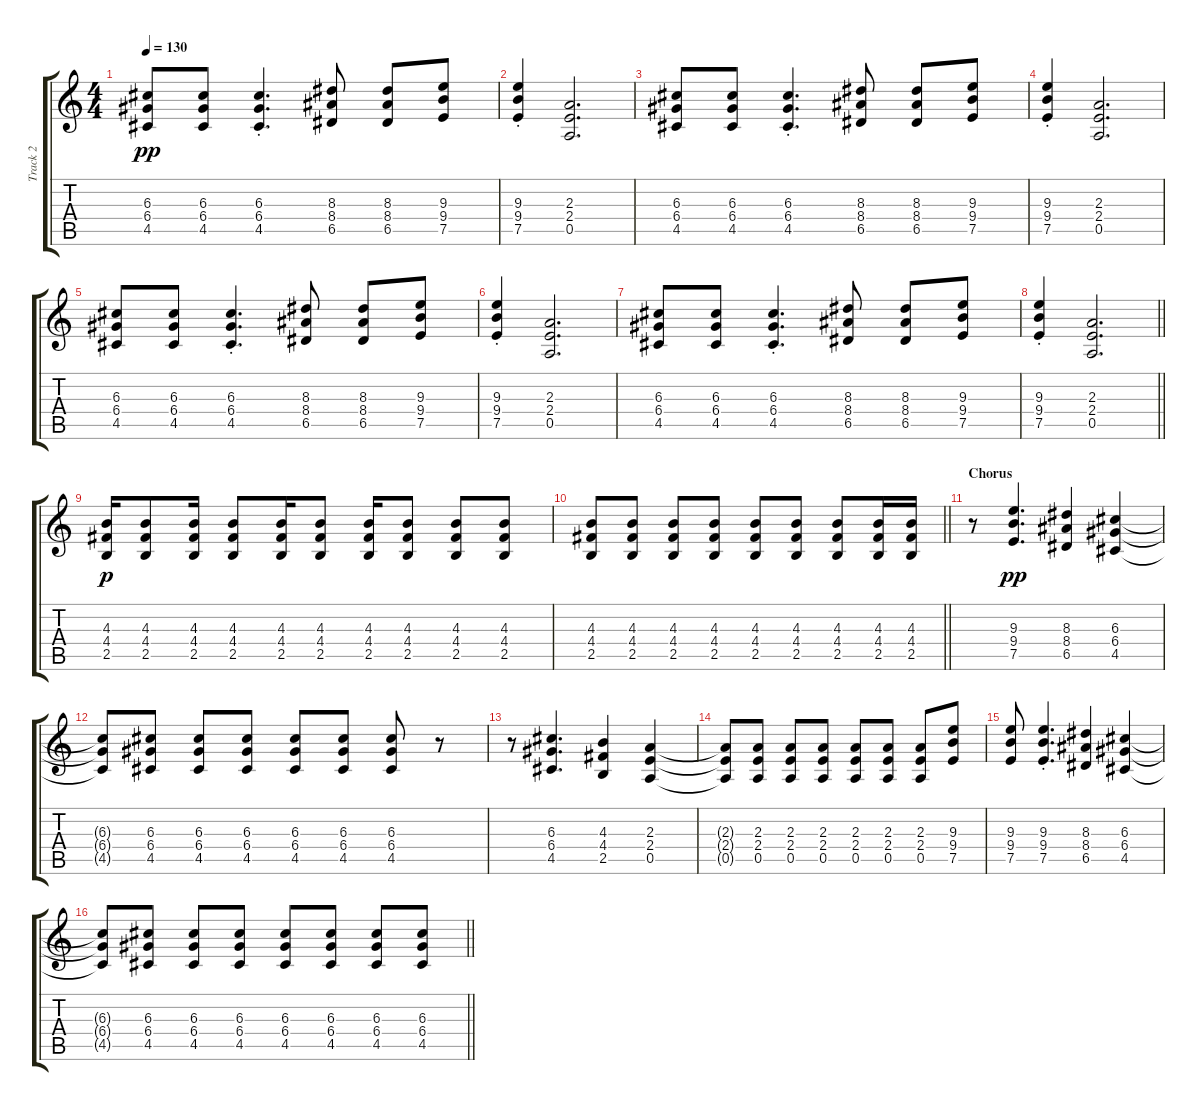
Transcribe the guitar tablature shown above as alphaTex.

\track ("Track 2" "Track 2") {instrument acousticguitarsteel}
\staff {score tabs}
\tuning (E4 B3 G3 D3 A2 E2) {hide}
\ts (4 4)
\tempo 130
\clef g2
\ks c
(6.3 6.4 4.5).8{dy pp} (6.3 6.4 4.5).8 (6.3{st} 6.4{st} 4.5{st}).4{d} (8.3 8.4 6.5).8 (8.3 8.4 6.5).8 (9.3 9.4 7.5).8 |
(9.3{st} 9.4{st} 7.5{st}).4 (2.3 2.4 0.5).2{d} |
(6.3 6.4 4.5).8 (6.3 6.4 4.5).8 (6.3{st} 6.4{st} 4.5{st}).4{d} (8.3 8.4 6.5).8 (8.3 8.4 6.5).8 (9.3 9.4 7.5).8 |
(9.3{st} 9.4{st} 7.5{st}).4 (2.3 2.4 0.5).2{d} |
(6.3 6.4 4.5).8 (6.3 6.4 4.5).8 (6.3{st} 6.4{st} 4.5{st}).4{d} (8.3 8.4 6.5).8 (8.3 8.4 6.5).8 (9.3 9.4 7.5).8 |
(9.3{st} 9.4{st} 7.5{st}).4 (2.3 2.4 0.5).2{d} |
(6.3 6.4 4.5).8 (6.3 6.4 4.5).8 (6.3{st} 6.4{st} 4.5{st}).4{d} (8.3 8.4 6.5).8 (8.3 8.4 6.5).8 (9.3 9.4 7.5).8 |
\barLineRight lightlight
(9.3{st} 9.4{st} 7.5{st}).4 (2.3 2.4 0.5).2{d} |
(4.3 4.4 2.5).16{dy p} (4.3 4.4 2.5).8 (4.3 4.4 2.5).16 (4.3 4.4 2.5).8 (4.3 4.4 2.5).16 (4.3 4.4 2.5).8 (4.3 4.4 2.5).16 (4.3 4.4 2.5).8 (4.3 4.4 2.5).8 (4.3 4.4 2.5).8 |
\barLineRight lightlight
(4.3 4.4 2.5).8 (4.3 4.4 2.5).8 (4.3 4.4 2.5).8 (4.3 4.4 2.5).8 (4.3 4.4 2.5).8 (4.3 4.4 2.5).8 (4.3 4.4 2.5).8 (4.3 4.4 2.5).16 (4.3 4.4 2.5).16 |
\section ("" "Chorus")
r.8 (9.3 9.4 7.5).4{d dy pp} (8.3 8.4 6.5).4 (6.3 6.4 4.5).4 |
(6.3{t} 6.4{t} 4.5{t}).8 (6.3 6.4 4.5).8 (6.3 6.4 4.5).8 (6.3 6.4 4.5).8 (6.3 6.4 4.5).8 (6.3 6.4 4.5).8 (6.3 6.4 4.5).8 r.8 |
r.8 (6.3 6.4 4.5).4{d} (4.3 4.4 2.5).4 (2.3 2.4 0.5).4 |
(2.3{t} 2.4{t} 0.5{t}).8 (2.3 2.4 0.5).8 (2.3 2.4 0.5).8 (2.3 2.4 0.5).8 (2.3 2.4 0.5).8 (2.3 2.4 0.5).8 (2.3 2.4 0.5).8 (9.3 9.4 7.5).8 |
(9.3 9.4 7.5).8 (9.3{st} 9.4{st} 7.5{st}).4{d} (8.3 8.4 6.5).4 (6.3 6.4 4.5).4 |
\barLineRight lightlight
(6.3{t} 6.4{t} 4.5{t}).8 (6.3 6.4 4.5).8 (6.3 6.4 4.5).8 (6.3 6.4 4.5).8 (6.3 6.4 4.5).8 (6.3 6.4 4.5).8 (6.3 6.4 4.5).8 (6.3 6.4 4.5).8
